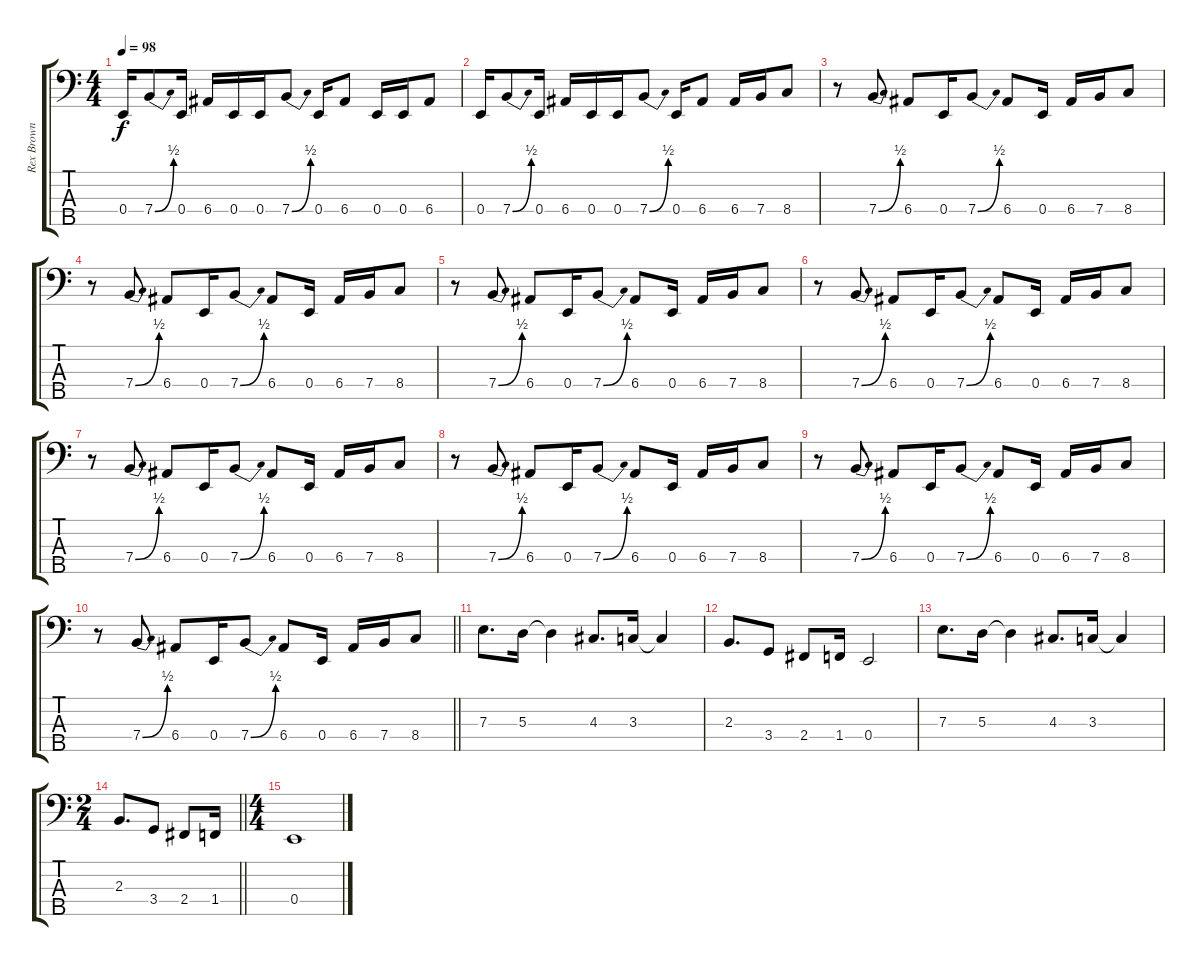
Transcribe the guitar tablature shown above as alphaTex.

\track ("Rex Brown " "Rex Brown ") {instrument electricbasspick}
\staff {score tabs}
\tuning (G2 D2 A1 E1 B0) {hide}
\ts (4 4)
\tempo 98
\clef f4
\ks c
0.4.16{dy f} 7.4{be (bend 0 0 60 2)}.8 0.4.16 6.4.16 0.4.16 0.4.16 7.4{be (bend 0 0 60 2)}.8 0.4.16 6.4.8 0.4.16 0.4.16 6.4.8 |
0.4.16 7.4{be (bend 0 0 60 2)}.8 0.4.16 6.4.16 0.4.16 0.4.16 7.4{be (bend 0 0 60 2)}.8 0.4.16 6.4.8 6.4.16 7.4.16 8.4.8 |
r.8 7.4{be (bend 0 0 60 2)}.8 6.4.8 0.4.16 7.4{be (bend 0 0 60 2)}.8 6.4.8 0.4.16 6.4.16 7.4.16 8.4.8 |
r.8 7.4{be (bend 0 0 60 2)}.8 6.4.8 0.4.16 7.4{be (bend 0 0 60 2)}.8 6.4.8 0.4.16 6.4.16 7.4.16 8.4.8 |
r.8 7.4{be (bend 0 0 60 2)}.8 6.4.8 0.4.16 7.4{be (bend 0 0 60 2)}.8 6.4.8 0.4.16 6.4.16 7.4.16 8.4.8 |
r.8 7.4{be (bend 0 0 60 2)}.8 6.4.8 0.4.16 7.4{be (bend 0 0 60 2)}.8 6.4.8 0.4.16 6.4.16 7.4.16 8.4.8 |
r.8 7.4{be (bend 0 0 60 2)}.8 6.4.8 0.4.16 7.4{be (bend 0 0 60 2)}.8 6.4.8 0.4.16 6.4.16 7.4.16 8.4.8 |
r.8 7.4{be (bend 0 0 60 2)}.8 6.4.8 0.4.16 7.4{be (bend 0 0 60 2)}.8 6.4.8 0.4.16 6.4.16 7.4.16 8.4.8 |
r.8 7.4{be (bend 0 0 60 2)}.8 6.4.8 0.4.16 7.4{be (bend 0 0 60 2)}.8 6.4.8 0.4.16 6.4.16 7.4.16 8.4.8 |
\barLineRight lightlight
r.8 7.4{be (bend 0 0 60 2)}.8 6.4.8 0.4.16 7.4{be (bend 0 0 60 2)}.8 6.4.8 0.4.16 6.4.16 7.4.16 8.4.8 |
7.3.8{d} 5.3.16 5.3{t}.4 4.3.8{d} 3.3.16 3.3{t}.4 |
2.3.8{d} 3.4.8 2.4.8 1.4.16 0.4.2 |
7.3.8{d} 5.3.16 5.3{t}.4 4.3.8{d} 3.3.16 3.3{t}.4 |
\ts (2 4)
\barLineRight lightlight
2.3.8{d} 3.4.8 2.4.8 1.4.16 |
\ts (4 4)
0.4.1
